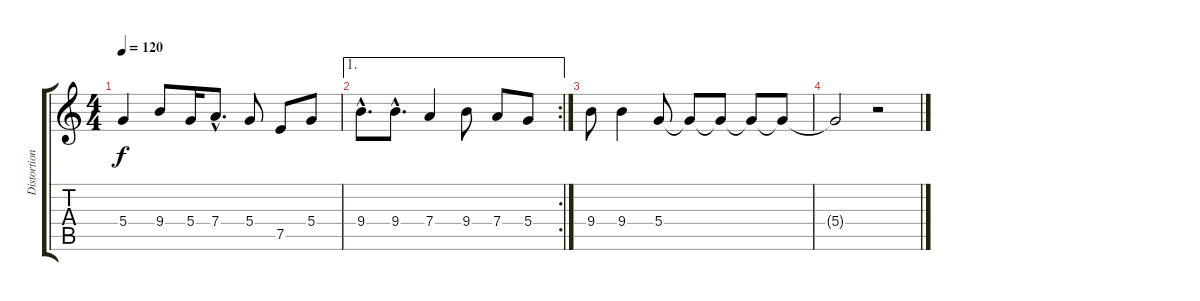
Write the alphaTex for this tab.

\track ("Distortion guitar" "Distortion") {instrument overdrivenguitar}
\staff {score tabs}
\tuning (E4 B3 G3 D3 A2 E2) {hide}
\ts (4 4)
\tempo 120
\clef g2
\ks c
5.4.4{dy f} 9.4.8 5.4.16 7.4{hac}.8{d} 5.4.8 7.5.8 5.4.8 |
\ae 1
\rc 2
9.4{hac}.8{d} 9.4{hac}.8{d} 7.4.4 9.4.8 7.4.8 5.4.8 |
9.4.8 9.4.4 5.4.8 5.4{t}.8 5.4{t}.8 5.4{t}.8 5.4{t}.8 |
5.4{t}.2 r.2
